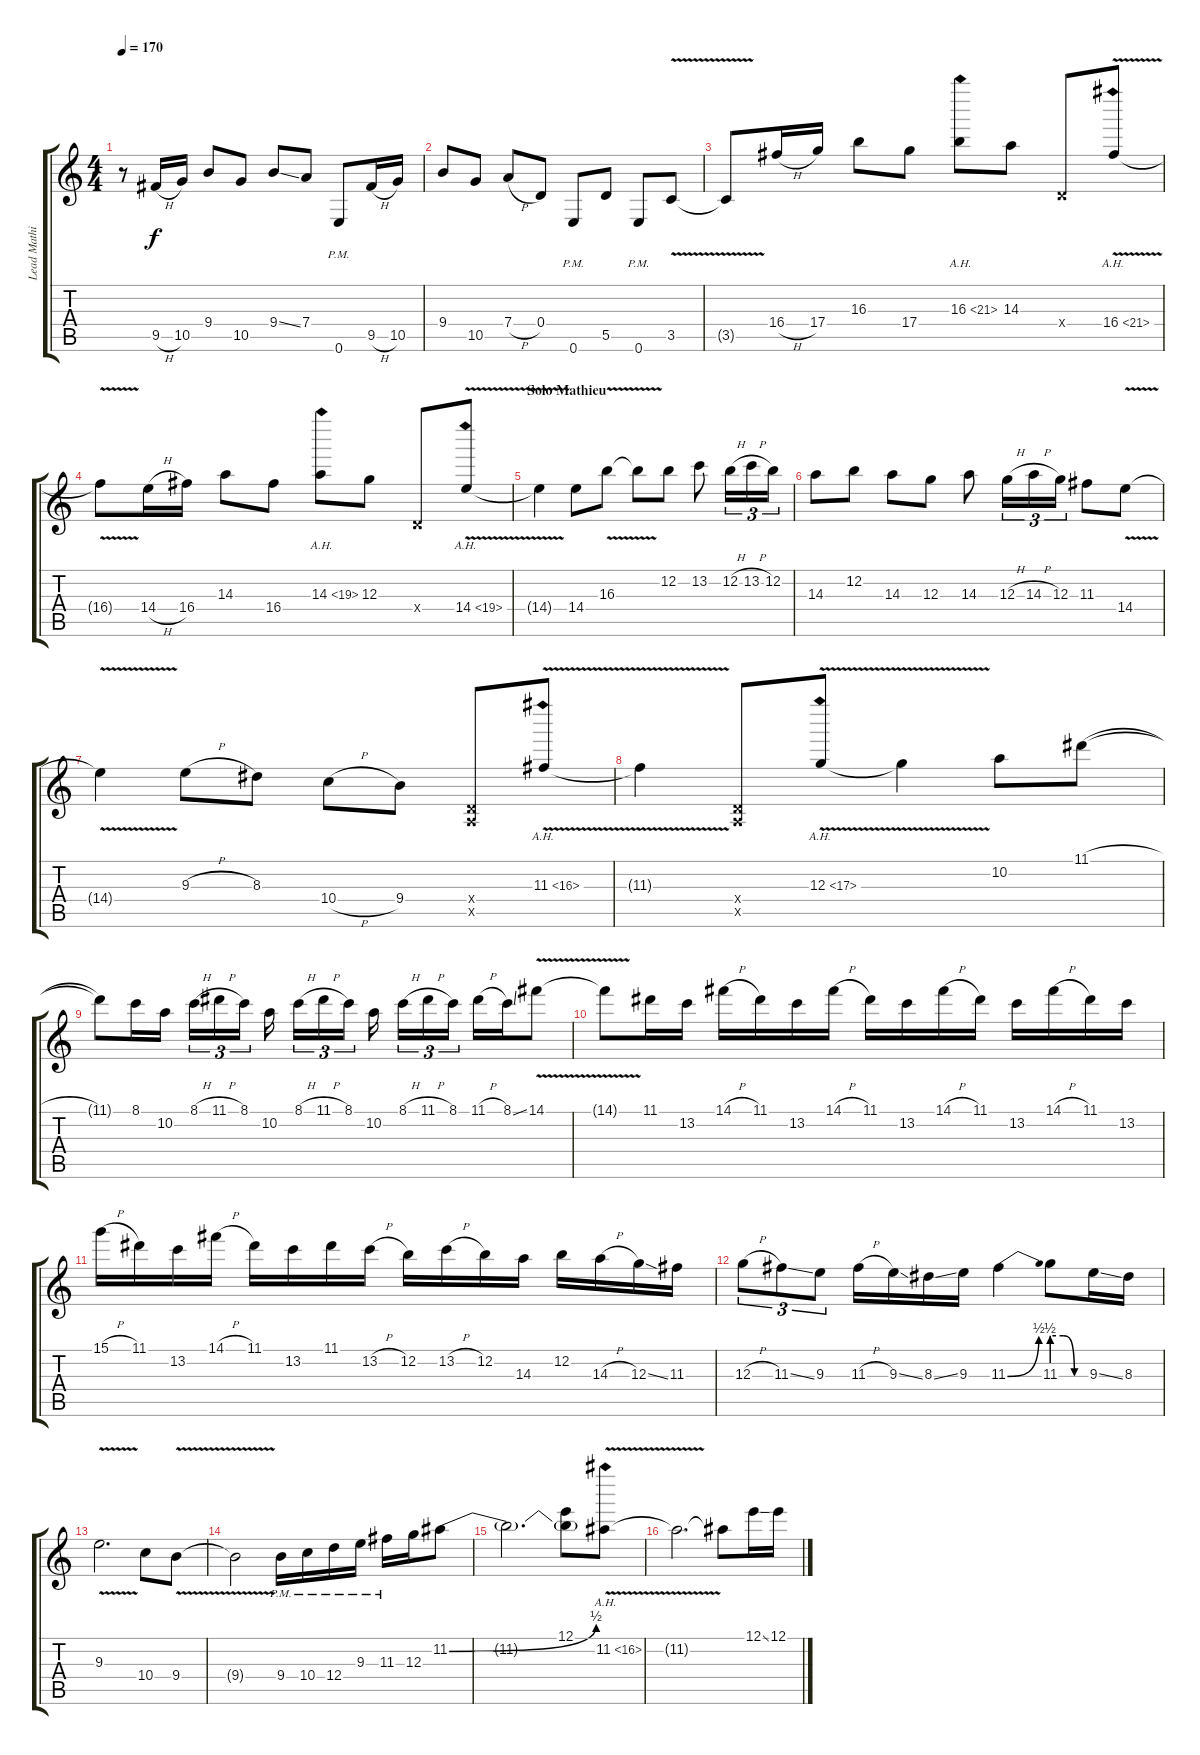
\track ("Lead Mathieu" "Lead Mathi") {instrument distortionguitar}
\staff {score tabs}
\tuning (E4 B3 G3 D3 A2 E2) {hide}
\ts (4 4)
\tempo 170
\clef g2
\ks c
r.8{dy f} 9.5{h}.16 10.5.16 9.4.8 10.5.8 9.4{ss}.8 7.4.8 0.6{pm}.8 9.5{h}.16 10.5.16 |
9.4.8 10.5.8 7.4{h}.8 0.4.8 0.6{pm}.8 5.5.8 0.6{pm}.8 3.5{v}.8 |
3.5{t}.8 16.4{h}.16 17.4.16 16.3.8 17.4.8 16.3{ah 5}.8 14.3.8 0.4{x}.8 16.4{ah 5 v}.8 |
16.4{t}.8 14.4{h}.16 16.4.16 14.3.8 16.4.8 14.3{ah 5}.8 12.3.8 0.4{x}.8 14.4{ah 5 v}.8 |
\section ("" "Solo Mathieu")
14.4{t}.4 14.4.8 16.3{v}.8 16.3{t}.8 12.2.8 13.2.8 12.2{h}.16{tu (3 2)} 13.2{h}.16{tu (3 2)} 12.2.16{tu (3 2)} |
14.3.8 12.2.8 14.3.8 12.3.8 14.3.8 12.3{h}.16{tu (3 2)} 14.3{h}.16{tu (3 2)} 12.3.16{tu (3 2)} 11.3.8 14.4{v}.8 |
14.4{t}.4 9.3{h}.8 8.3.8 10.4{h}.8 9.4.8 (0.4{x} 0.5{x}).8 11.3{ah 5 v}.8 |
11.3{t}.4 (0.4{x} 0.5{x}).8 12.3{ah 5 v}.8 12.3{t}.4 10.2.8 11.1{h}.8 |
11.1{t}.8 8.1.16 10.2.16 8.1{h}.16{tu (3 2)} 11.1{h}.16{tu (3 2)} 8.1.16{tu (3 2)} 10.2.16 8.1{h}.16{tu (3 2)} 11.1{h}.16{tu (3 2)} 8.1.16{tu (3 2)} 10.2.16 8.1{h}.16{tu (3 2)} 11.1{h}.16{tu (3 2)} 8.1.16{tu (3 2)} 11.1{h}.16 8.1{ss}.16 14.1{v}.8 |
14.1{t}.8 11.1.16 13.2.16 14.1{h}.16 11.1.16 13.2.16 14.1{h}.16 11.1.16 13.2.16 14.1{h}.16 11.1.16 13.2.16 14.1{h}.16 11.1.16 13.2.16 |
15.1{h}.16 11.1.16 13.2.16 14.1{h}.16 11.1.16 13.2.16 11.1.16 13.2{h}.16 12.2.16 13.2{h}.16 12.2.16 14.3.16 12.2.16 14.3{h}.16 12.3{ss}.16 11.3.16 |
12.3{h}.8{tu (3 2)} 11.3{ss}.8{tu (3 2)} 9.3.8{tu (3 2)} 11.3{h}.16 9.3{ss}.16 8.3{ss}.16 9.3.16 11.3{be (bend 0 0 60 2)}.4 11.3{be (custom 0 2 20 2 40 0 60 0)}.8 9.3{ss}.16 8.3.16 |
9.3{v}.2{d} 10.4.8 9.4{v}.8 |
9.4{t}.2 9.4{pm}.16 10.4{pm}.16 12.4{pm}.16 9.3{pm}.16 11.3{pm}.16 12.3.16 11.2{be (bend 0 0 60 2)}.8 |
11.2{t}.2{d} (12.1 11.2{t}).8 11.2{ah 5 v}.8 |
11.2{t}.2{d} 11.2{t}.8 12.1{ss}.16 12.1.16
